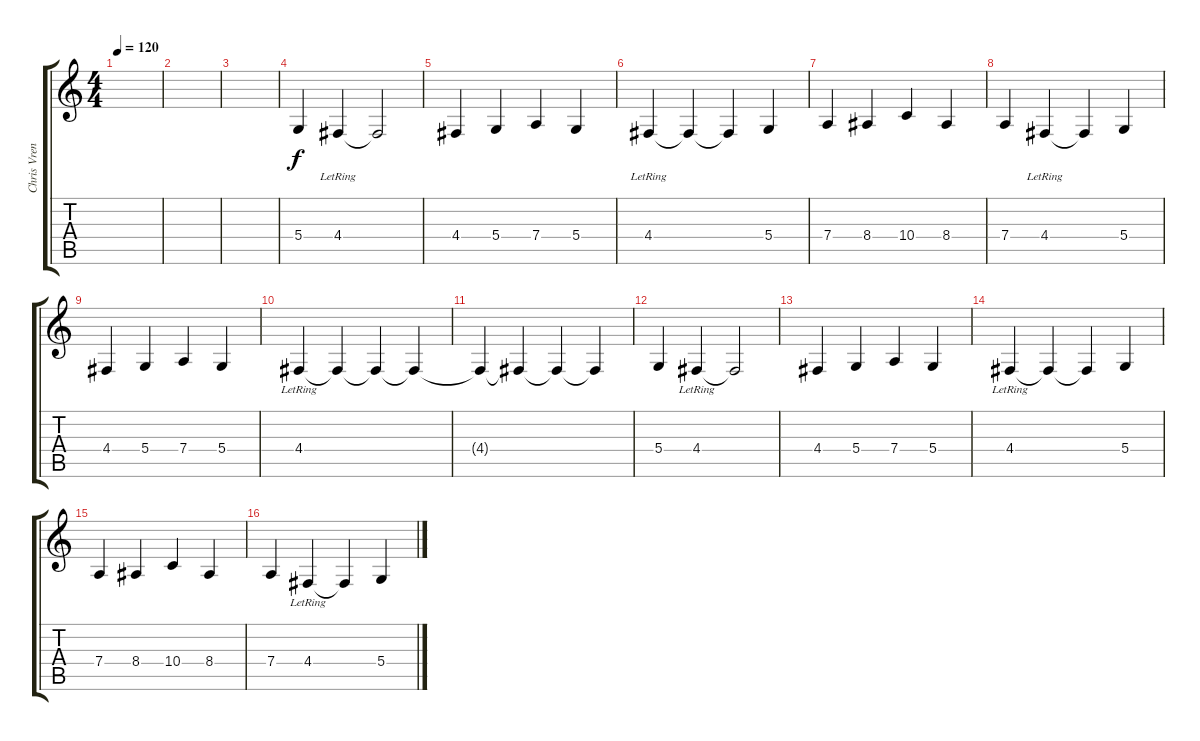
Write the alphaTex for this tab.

\track ("Chris Vrenna" "Chris Vren") {instrument pad8sweep}
\staff {score tabs}
\tuning (E4 B3 G3 D3 A2 D2) {hide}
\ts (4 4)
\tempo 120
\clef g2
\ks c
|
|
|
5.4.4 4.4{lr}.4 4.4{t}.2 |
4.4.4 5.4.4 7.4.4 5.4.4 |
4.4{lr}.4 4.4{t}.4 4.4{t}.4 5.4.4 |
7.4.4 8.4.4 10.4.4 8.4.4 |
7.4.4 4.4{lr}.4 4.4{t}.4 5.4.4 |
4.4.4 5.4.4 7.4.4 5.4.4 |
4.4{lr}.4 4.4{t}.4 4.4{t}.4 4.4{t}.4 |
4.4{t}.4 4.4{t}.4 4.4{t}.4 4.4{t}.4 |
5.4.4 4.4{lr}.4 4.4{t}.2 |
4.4.4 5.4.4 7.4.4 5.4.4 |
4.4{lr}.4 4.4{t}.4 4.4{t}.4 5.4.4 |
7.4.4 8.4.4 10.4.4 8.4.4 |
7.4.4 4.4{lr}.4 4.4{t}.4 5.4.4
